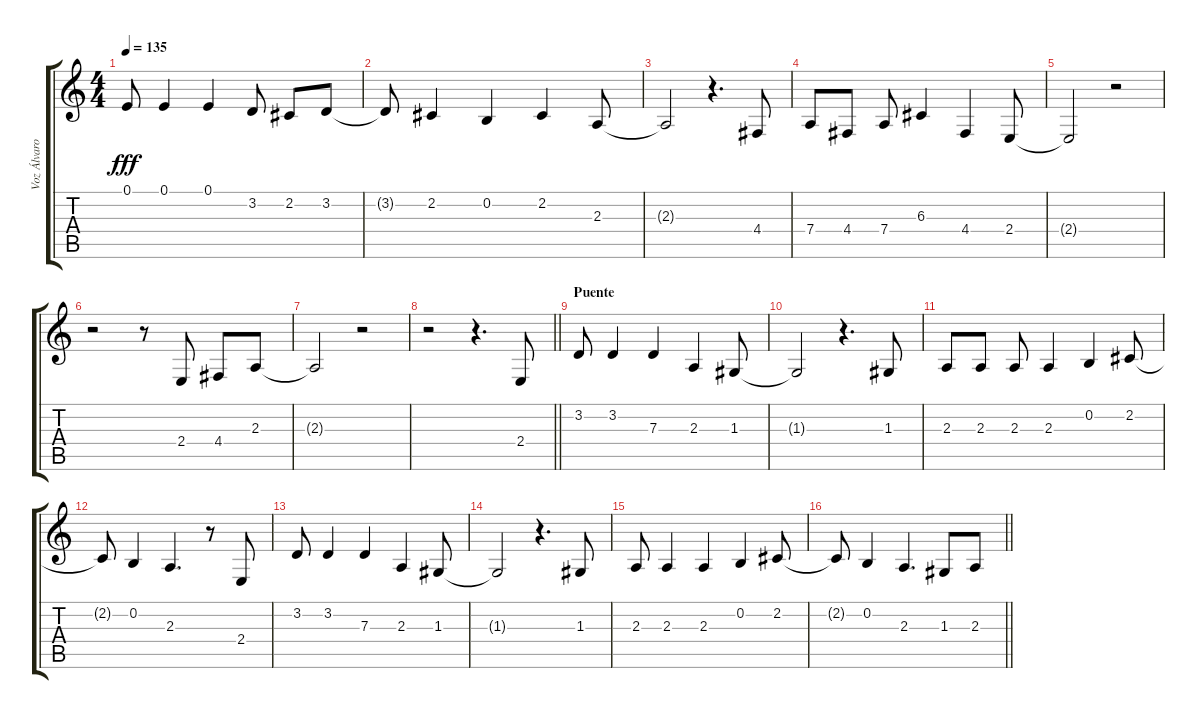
\track ("Voz Álvaro" "Voz Álvaro") {instrument altosax}
\staff {score tabs}
\tuning (E4 B3 G3 D3 A2 E2) {hide}
\ts (4 4)
\tempo 135
\clef g2
\ks c
0.1.8{dy fff} 0.1.4 0.1.4 3.2.8 2.2.8 3.2.8 |
3.2{t}.8 2.2.4 0.2.4 2.2.4 2.3.8 |
2.3{t}.2 r.4{d} 4.4.8 |
7.4.8 4.4.8 7.4.8 6.3.4 4.4.4 2.4.8 |
2.4{t}.2 r.2 |
r.2 r.8 2.4.8 4.4.8 2.3.8 |
2.3{t}.2 r.2 |
\barLineRight lightlight
r.2 r.4{d} 2.4.8 |
\section ("" "Puente")
3.2.8 3.2.4 7.3.4 2.3.4 1.3.8 |
1.3{t}.2 r.4{d} 1.3.8 |
2.3.8 2.3.8 2.3.8 2.3.4 0.2.4 2.2.8 |
2.2{t}.8 0.2.4 2.3.4{d} r.8 2.4.8 |
3.2.8 3.2.4 7.3.4 2.3.4 1.3.8 |
1.3{t}.2 r.4{d} 1.3.8 |
2.3.8 2.3.4 2.3.4 0.2.4 2.2.8 |
\barLineRight lightlight
2.2{t}.8 0.2.4 2.3.4{d} 1.3.8 2.3.8
